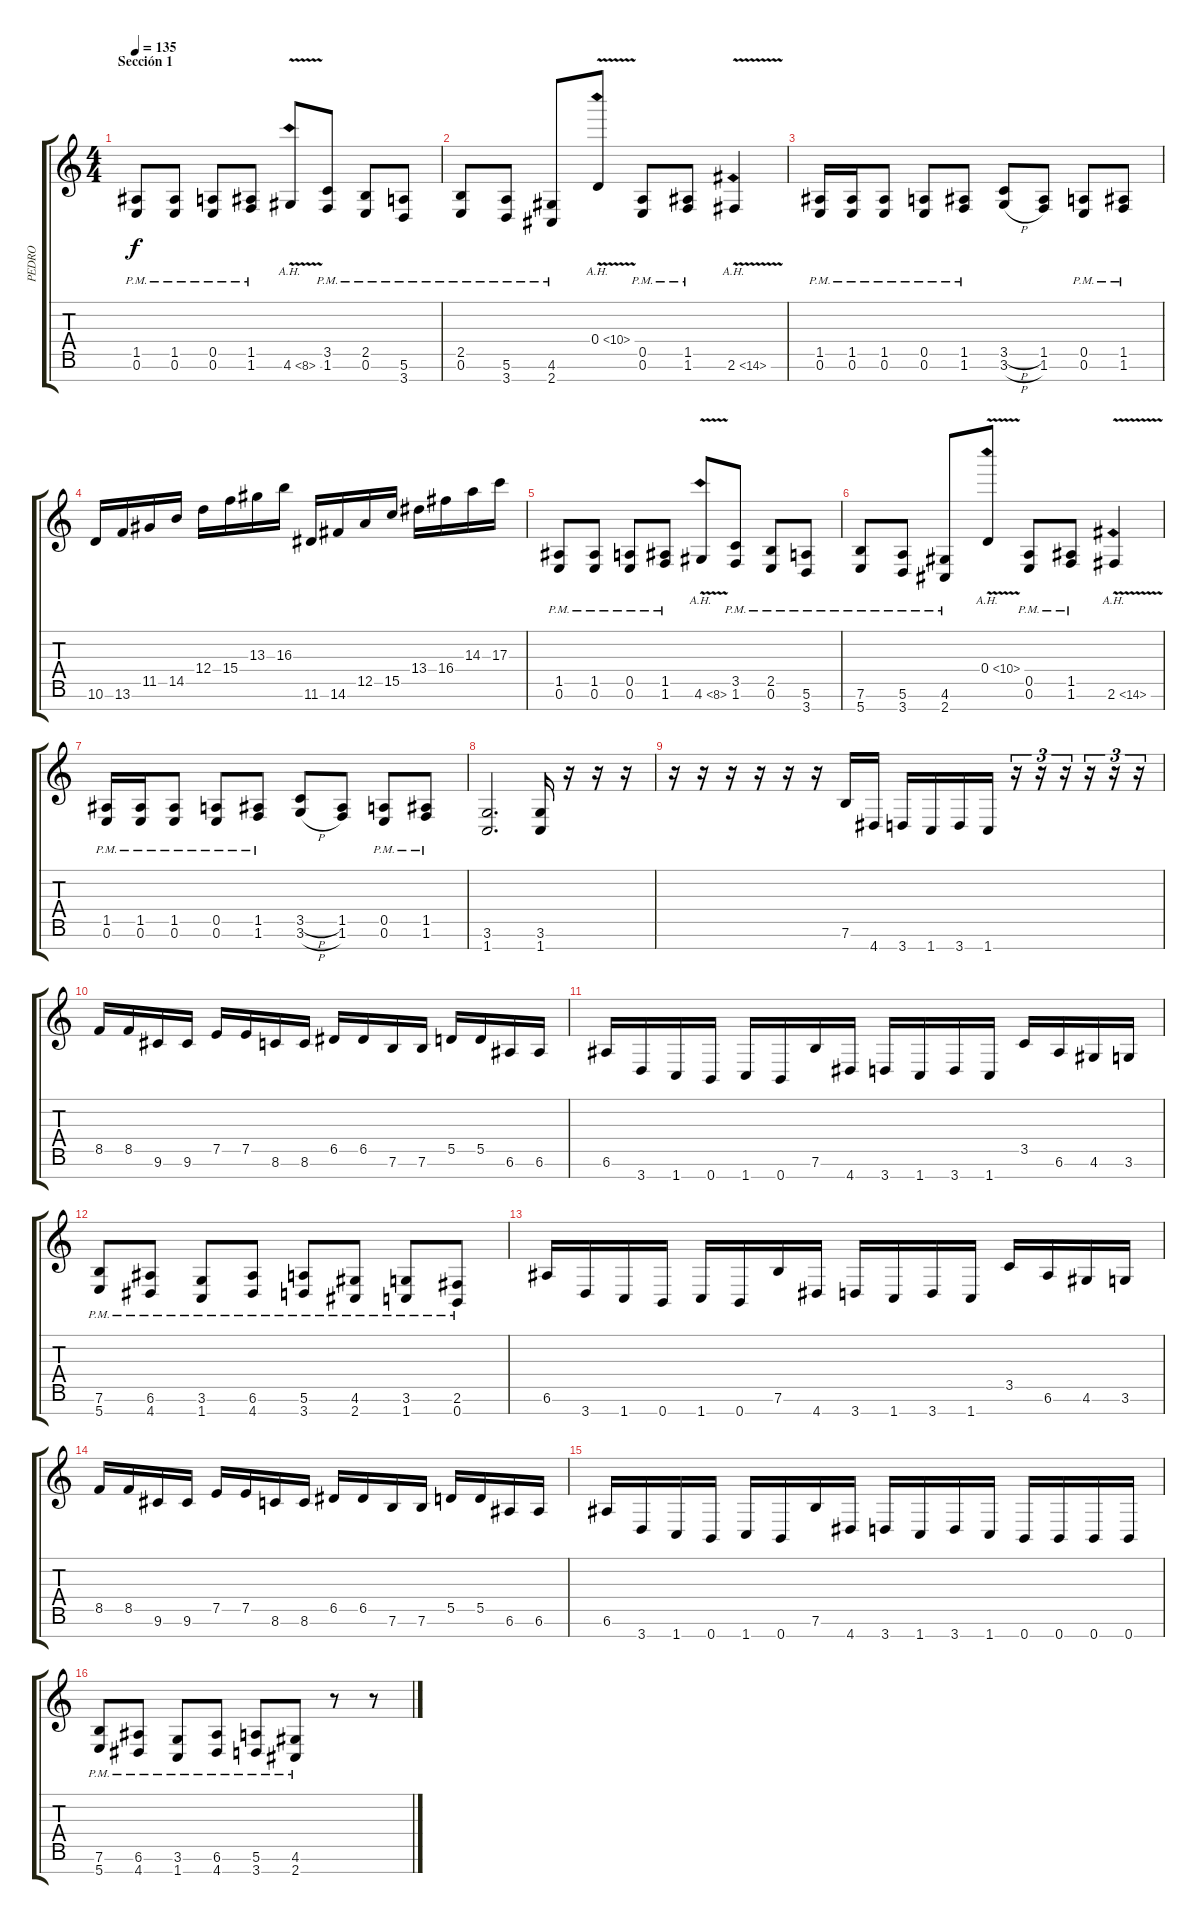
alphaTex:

\track ("PEDRO" "PEDRO") {instrument distortionguitar}
\staff {score tabs}
\tuning (E4 B3 G3 D3 A2 E2 B1) {hide}
\ts (4 4)
\section ("" "Sección 1")
\tempo 135
\clef g2
\ks c
(1.5{pm} 0.6{pm}).8{dy f} (1.5{pm} 0.6{pm}).8 (0.5{pm} 0.6{pm}).8 (1.5{pm} 1.6{pm}).8 4.6{ah 4 v}.8 (3.5{pm} 1.6{pm}).8 (2.5{pm} 0.6{pm}).8 (5.6{pm} 3.7{pm}).8 |
(2.5{pm} 0.6{pm}).8 (5.6{pm} 3.7{pm}).8 (4.6{pm} 2.7{pm}).8 0.4{ah 10 v}.8 (0.5{pm} 0.6{pm}).8 (1.5{pm} 1.6{pm}).8 2.6{ah 12 v}.4 |
(1.5{pm} 0.6{pm}).16 (1.5{pm} 0.6{pm}).16 (1.5{pm} 0.6{pm}).8 (0.5{pm} 0.6{pm}).8 (1.5{pm} 1.6{pm}).8 (3.5{h} 3.6{h}).8 (1.5 1.6).8 (0.5{pm} 0.6{pm}).8 (1.5{pm} 1.6{pm}).8 |
10.6.16 13.6.16 11.5.16 14.5.16 12.4.16 15.4.16 13.3.16 16.3.16 11.6.16 14.6.16 12.5.16 15.5.16 13.4.16 16.4.16 14.3.16 17.3.16 |
(1.5{pm} 0.6{pm}).8 (1.5{pm} 0.6{pm}).8 (0.5{pm} 0.6{pm}).8 (1.5{pm} 1.6{pm}).8 4.6{ah 4 v}.8 (3.5{pm} 1.6{pm}).8 (2.5{pm} 0.6{pm}).8 (5.6{pm} 3.7{pm}).8 |
(7.6{pm} 5.7{pm}).8 (5.6{pm} 3.7{pm}).8 (4.6{pm} 2.7{pm}).8 0.4{ah 10 v}.8 (0.5{pm} 0.6{pm}).8 (1.5{pm} 1.6{pm}).8 2.6{ah 12 v}.4 |
(1.5{pm} 0.6{pm}).16 (1.5{pm} 0.6{pm}).16 (1.5{pm} 0.6{pm}).8 (0.5{pm} 0.6{pm}).8 (1.5{pm} 1.6{pm}).8 (3.5{h} 3.6{h}).8 (1.5 1.6).8 (0.5{pm} 0.6{pm}).8 (1.5{pm} 1.6{pm}).8 |
(3.6 1.7).2{d} (3.6 1.7).16 r.16 r.16 r.16 |
r.16 r.16 r.16 r.16 r.16 r.16 7.6.16 4.7.16 3.7.16 1.7.16 3.7.16 1.7.16 r.16{tu (3 2)} r.16{tu (3 2)} r.16{tu (3 2)} r.16{tu (3 2)} r.16{tu (3 2)} r.16{tu (3 2)} |
8.5.16 8.5.16 9.6.16 9.6.16 7.5.16 7.5.16 8.6.16 8.6.16 6.5.16 6.5.16 7.6.16 7.6.16 5.5.16 5.5.16 6.6.16 6.6.16 |
6.6.16 3.7.16 1.7.16 0.7.16 1.7.16 0.7.16 7.6.16 4.7.16 3.7.16 1.7.16 3.7.16 1.7.16 3.5.16 6.6.16 4.6.16 3.6.16 |
(7.6{pm} 5.7{pm}).8 (6.6{pm} 4.7{pm}).8 (3.6{pm} 1.7{pm}).8 (6.6{pm} 4.7{pm}).8 (5.6{pm} 3.7{pm}).8 (4.6{pm} 2.7{pm}).8 (3.6{pm} 1.7{pm}).8 (2.6{pm} 0.7{pm}).8 |
6.6.16 3.7.16 1.7.16 0.7.16 1.7.16 0.7.16 7.6.16 4.7.16 3.7.16 1.7.16 3.7.16 1.7.16 3.5.16 6.6.16 4.6.16 3.6.16 |
8.5.16 8.5.16 9.6.16 9.6.16 7.5.16 7.5.16 8.6.16 8.6.16 6.5.16 6.5.16 7.6.16 7.6.16 5.5.16 5.5.16 6.6.16 6.6.16 |
6.6.16 3.7.16 1.7.16 0.7.16 1.7.16 0.7.16 7.6.16 4.7.16 3.7.16 1.7.16 3.7.16 1.7.16 0.7.16 0.7.16 0.7.16 0.7.16 |
(7.6{pm} 5.7{pm}).8 (6.6{pm} 4.7{pm}).8 (3.6{pm} 1.7{pm}).8 (6.6{pm} 4.7{pm}).8 (5.6{pm} 3.7{pm}).8 (4.6{pm} 2.7{pm}).8 r.8 r.8
